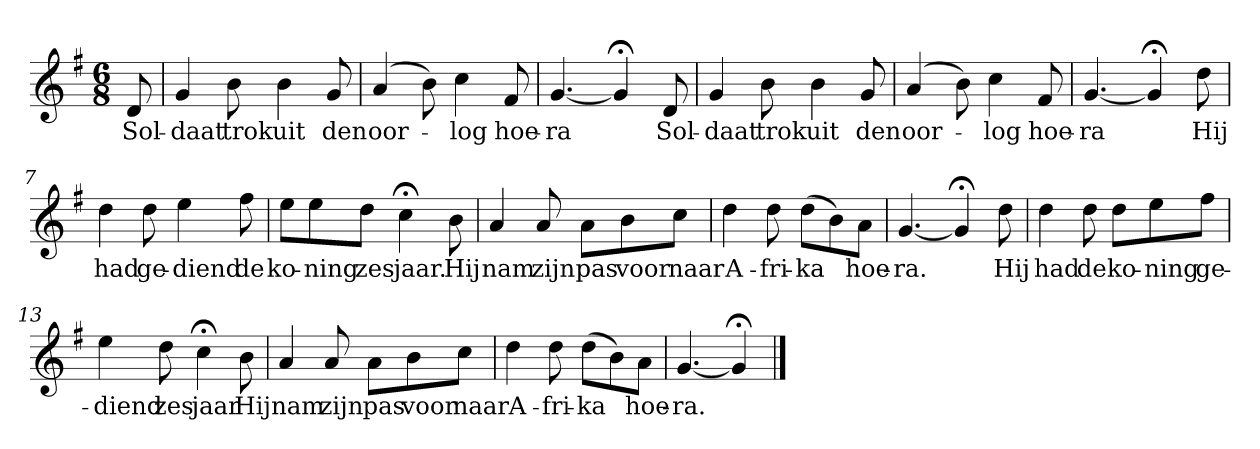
**kern	**text
*part1	*part1
*staff1	*staff1
*k[f#]	*
*G:	*
*M6/8	*
*MM120	*
=	=
8d	Sol-
=1	=1
4g	-daat
8b	trok
4b	uit
8g	den
=2	=2
(4a	oor-
8b)	.
4cc	-log
8f#	hoe-
=3	=3
[4.g	-ra
4g;<]	.
8d	Sol-
=4	=4
4g	-daat
8b	trok
4b	uit
8g	den
=5	=5
(4a	oor-
8b)	.
4cc	-log
8f#	hoe-
=6	=6
[4.g	-ra
4g;<]	.
8dd	Hij
=7	=7
4dd	had
8dd	ge-
4ee	-diend
8ff#	de
=8	=8
8eeL	ko-
8ee	-ning
8ddJ	zes
4cc;<	jaar.
8b	Hij
=9	=9
4a	nam
8a	zijn
8aL	pas
8b	voor
8ccJ	naar
=10	=10
4dd	A-
8dd	-fri-
(8ddL	-ka
8b)	.
8aJ	hoe-
=11	=11
[4.g	-ra.
4g;<]	.
8dd	Hij
=12	=12
4dd	had
8dd	de
8ddL	ko-
8ee	-ning
8ff#J	ge-
=13	=13
4ee	-diend
8dd	zes
4cc;<	jaar
8b	Hij
=14	=14
4a	nam
8a	zijn
8aL	pas
8b	voor
8ccJ	naar
=15	=15
4dd	A-
8dd	-fri-
(8ddL	-ka
8b)	.
8aJ	hoe-
=16	=16
[4.g	-ra.
4g;<]	.
==	==
*-	*-
